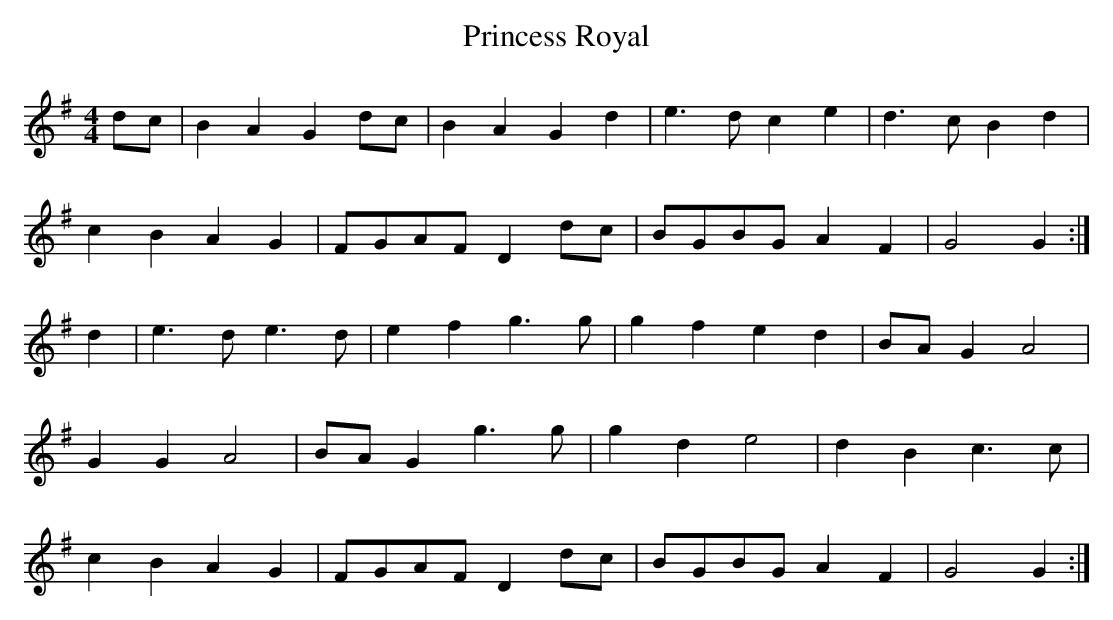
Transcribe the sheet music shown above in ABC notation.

X:1
T:Princess Royal
M:4/4
L:1/8
K:G
dc|B2 A2 G2 dc|B2 A2 G2 d2|e3d c2 e2|d3c B2 d2|
c2 B2 A2 G2|FGAF D2 dc|BGBG A2 F2|G4 G2:|
d2|e3d e3d|e2 f2 g3g|g2 f2 e2 d2|BA G2 A4|
G2 G2 A4|BA G2 g3g|g2 d2 e4|d2 B2 c3c|
c2 B2 A2 G2|FGAF D2 dc|BGBG A2 F2|G4 G2:|
